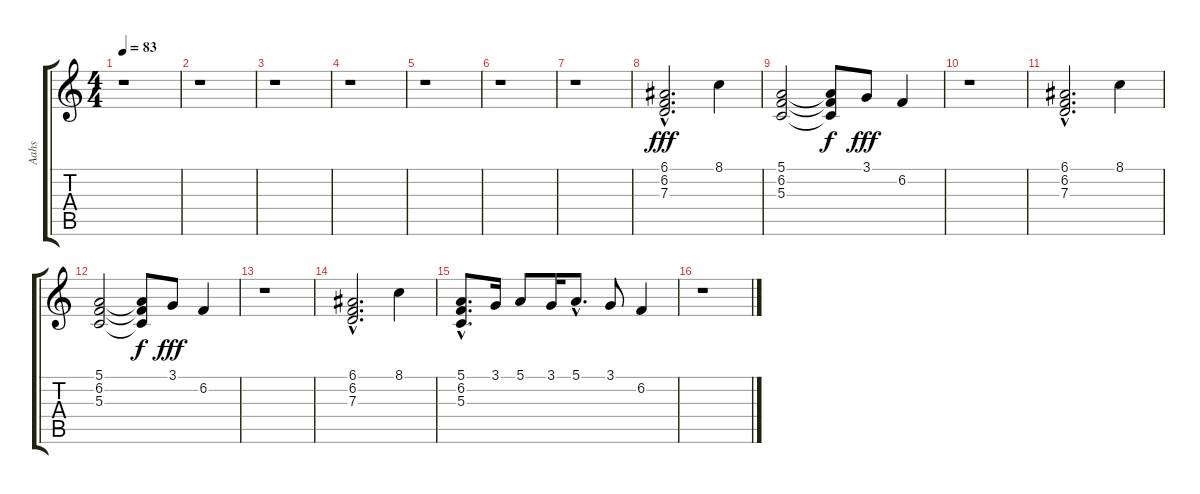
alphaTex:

\track ("Aahs" "Aahs") {instrument choiraahs}
\staff {score tabs}
\tuning (E4 B3 G3 D3 A2 E2) {hide}
\ts (4 4)
\tempo 83
\clef g2
\ks c
r.1{dy fff} |
r.1 |
r.1 |
r.1 |
r.1 |
r.1 |
r.1 |
(6.1{hac} 6.2 7.3).2{d} 8.1.4 |
(5.1 6.2 5.3).2 (5.1{t} 6.2{t} 5.3{t}).8{dy f} 3.1.8{dy fff} 6.2.4 |
r.1 |
(6.1{hac} 6.2 7.3).2{d} 8.1.4 |
(5.1 6.2 5.3).2 (5.1{t} 6.2{t} 5.3{t}).8{dy f} 3.1.8{dy fff} 6.2.4 |
r.1 |
(6.1{hac} 6.2 7.3).2{d} 8.1.4 |
(5.1{hac} 6.2{hac} 5.3).8{d} 3.1.16 5.1.8 3.1.16 5.1{hac}.8{d} 3.1.8 6.2.4 |
r.1
